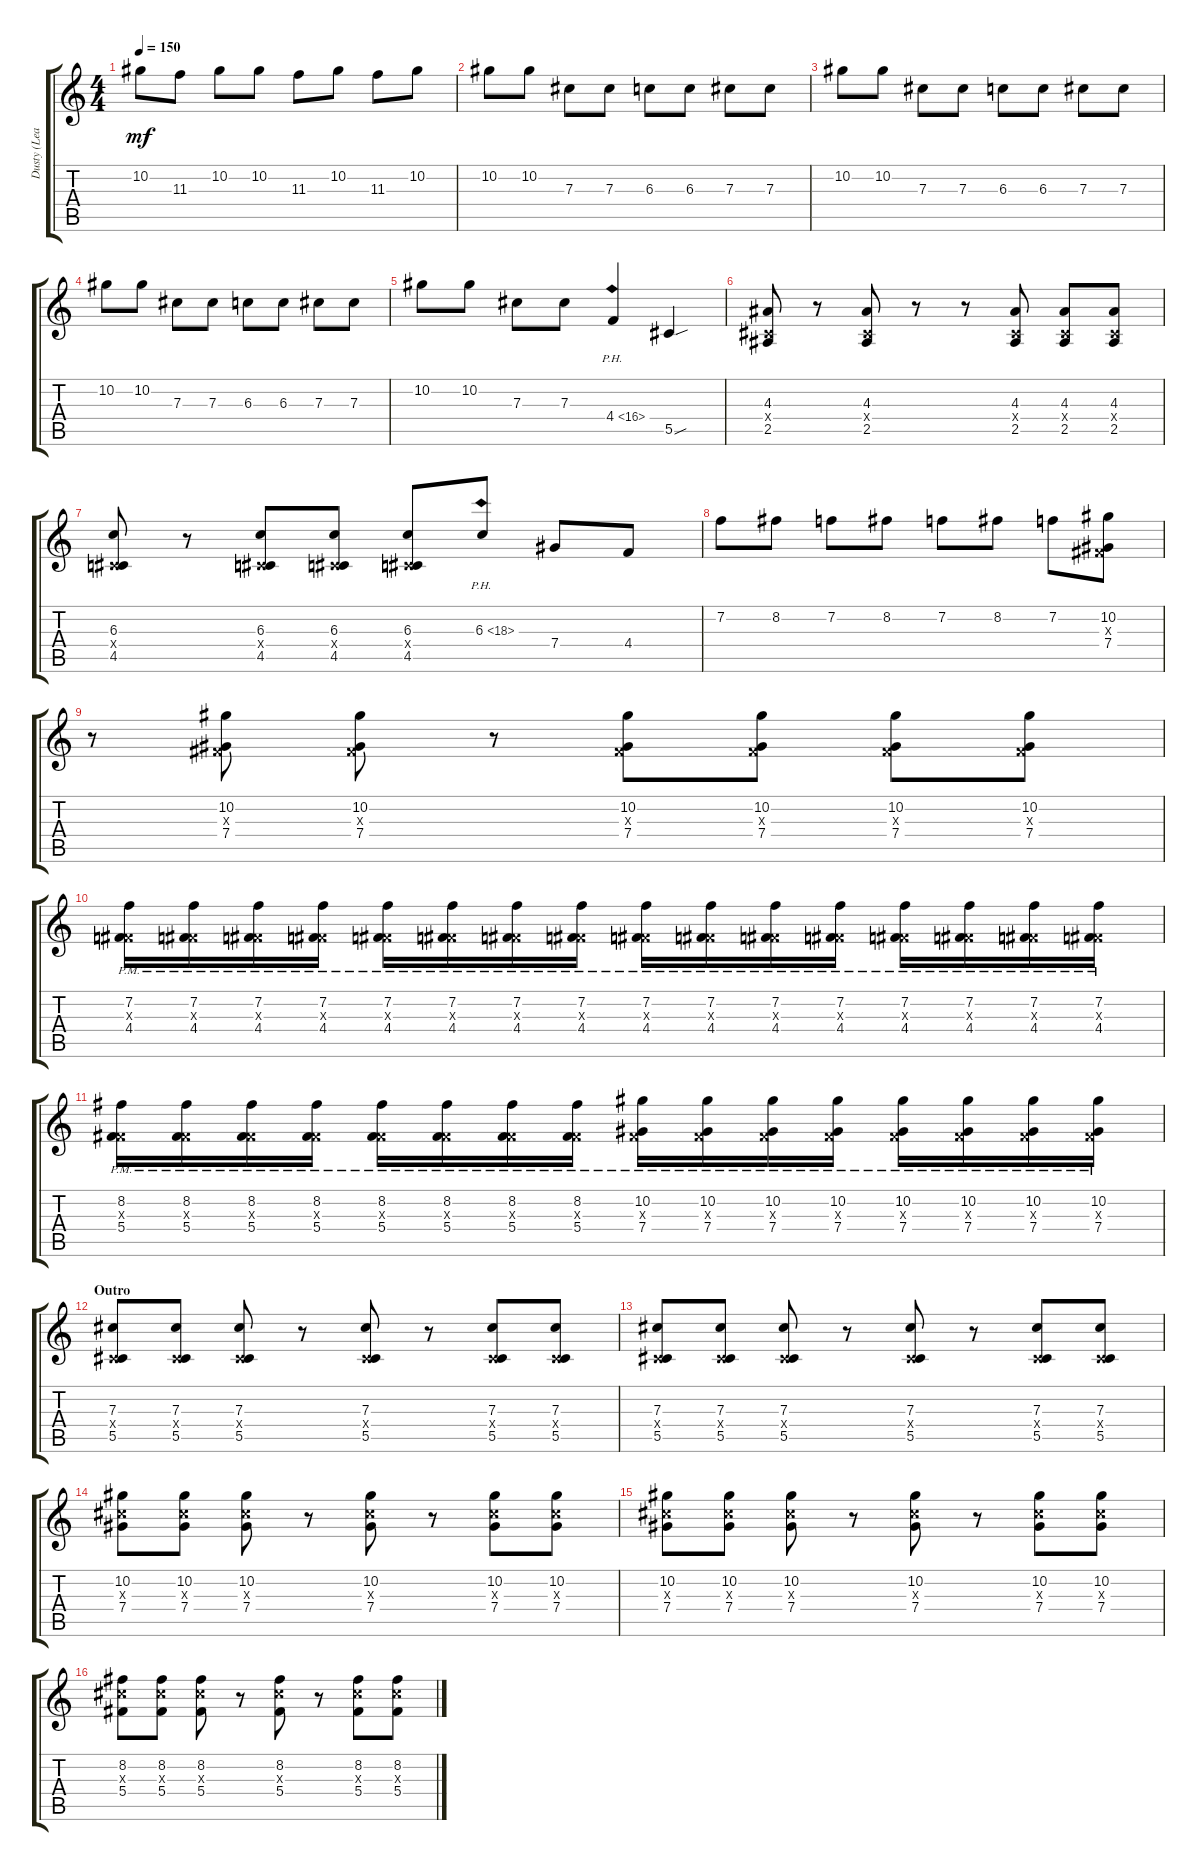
\track ("Dusty (Lead)" "Dusty (Lea") {instrument distortionguitar}
\staff {score tabs}
\tuning (Eb4 Bb3 Gb3 Db3 Ab2 Db2) {hide}
\ts (4 4)
\tempo 150
\clef g2
\ks c
10.2.8{dy mf} 11.3.8 10.2.8 10.2.8 11.3.8 10.2.8 11.3.8 10.2.8 |
10.2.8 10.2.8 7.3.8 7.3.8 6.3.8 6.3.8 7.3.8 7.3.8 |
10.2.8 10.2.8 7.3.8 7.3.8 6.3.8 6.3.8 7.3.8 7.3.8 |
10.2.8 10.2.8 7.3.8 7.3.8 6.3.8 6.3.8 7.3.8 7.3.8 |
10.2.8 10.2.8 7.3.8 7.3.8 4.4{ph 12}.4 5.5{sou}.4 |
(4.3 0.4{x} 2.5).8 r.8 (4.3 0.4{x} 2.5).8 r.8 r.8 (4.3 0.4{x} 2.5).8 (4.3 0.4{x} 2.5).8 (4.3 0.4{x} 2.5).8 |
(6.3 0.4{x} 4.5).8 r.8 (6.3 0.4{x} 4.5).8 (6.3 0.4{x} 4.5).8 (6.3 0.4{x} 4.5).8 6.3{ph 12}.8 7.4.8 4.4.8 |
7.2.8 8.2.8 7.2.8 8.2.8 7.2.8 8.2.8 7.2.8 (10.2 0.3{x} 7.4).8 |
r.8 (10.2 0.3{x} 7.4).8 (10.2 0.3{x} 7.4).8 r.8 (10.2 0.3{x} 7.4).8 (10.2 0.3{x} 7.4).8 (10.2 0.3{x} 7.4).8 (10.2 0.3{x} 7.4).8 |
(7.2{pm} 0.3{pm x} 4.4{pm}).16 (7.2{pm} 0.3{pm x} 4.4{pm}).16 (7.2{pm} 0.3{pm x} 4.4{pm}).16 (7.2{pm} 0.3{pm x} 4.4{pm}).16 (7.2{pm} 0.3{pm x} 4.4{pm}).16 (7.2{pm} 0.3{pm x} 4.4{pm}).16 (7.2{pm} 0.3{pm x} 4.4{pm}).16 (7.2{pm} 0.3{pm x} 4.4{pm}).16 (7.2{pm} 0.3{pm x} 4.4{pm}).16 (7.2{pm} 0.3{pm x} 4.4{pm}).16 (7.2{pm} 0.3{pm x} 4.4{pm}).16 (7.2{pm} 0.3{pm x} 4.4{pm}).16 (7.2{pm} 0.3{pm x} 4.4{pm}).16 (7.2{pm} 0.3{pm x} 4.4{pm}).16 (7.2{pm} 0.3{pm x} 4.4{pm}).16 (7.2{pm} 0.3{pm x} 4.4{pm}).16 |
(8.2{pm} 0.3{pm x} 5.4{pm}).16 (8.2{pm} 0.3{pm x} 5.4{pm}).16 (8.2{pm} 0.3{pm x} 5.4{pm}).16 (8.2{pm} 0.3{pm x} 5.4{pm}).16 (8.2{pm} 0.3{pm x} 5.4{pm}).16 (8.2{pm} 0.3{pm x} 5.4{pm}).16 (8.2{pm} 0.3{pm x} 5.4{pm}).16 (8.2{pm} 0.3{pm x} 5.4{pm}).16 (10.2{pm} 0.3{pm x} 7.4{pm}).16 (10.2{pm} 0.3{pm x} 7.4{pm}).16 (10.2{pm} 0.3{pm x} 7.4{pm}).16 (10.2{pm} 0.3{pm x} 7.4{pm}).16 (10.2{pm} 0.3{pm x} 7.4{pm}).16 (10.2{pm} 0.3{pm x} 7.4{pm}).16 (10.2{pm} 0.3{pm x} 7.4{pm}).16 (10.2{pm} 0.3{pm x} 7.4{pm}).16 |
\section ("" "Outro")
(7.3 0.4{x} 5.5).8 (7.3 0.4{x} 5.5).8 (7.3 0.4{x} 5.5).8 r.8 (7.3 0.4{x} 5.5).8 r.8 (7.3 0.4{x} 5.5).8 (7.3 0.4{x} 5.5).8 |
(7.3 0.4{x} 5.5).8 (7.3 0.4{x} 5.5).8 (7.3 0.4{x} 5.5).8 r.8 (7.3 0.4{x} 5.5).8 r.8 (7.3 0.4{x} 5.5).8 (7.3 0.4{x} 5.5).8 |
(10.2 7.3{x} 7.4).8 (10.2 7.3{x} 7.4).8 (10.2 7.3{x} 7.4).8 r.8 (10.2 7.3{x} 7.4).8 r.8 (10.2 7.3{x} 7.4).8 (10.2 7.3{x} 7.4).8 |
(10.2 7.3{x} 7.4).8 (10.2 7.3{x} 7.4).8 (10.2 7.3{x} 7.4).8 r.8 (10.2 7.3{x} 7.4).8 r.8 (10.2 7.3{x} 7.4).8 (10.2 7.3{x} 7.4).8 |
(8.2 7.3{x} 5.4).8 (8.2 7.3{x} 5.4).8 (8.2 7.3{x} 5.4).8 r.8 (8.2 7.3{x} 5.4).8 r.8 (8.2 7.3{x} 5.4).8 (8.2 7.3{x} 5.4).8
